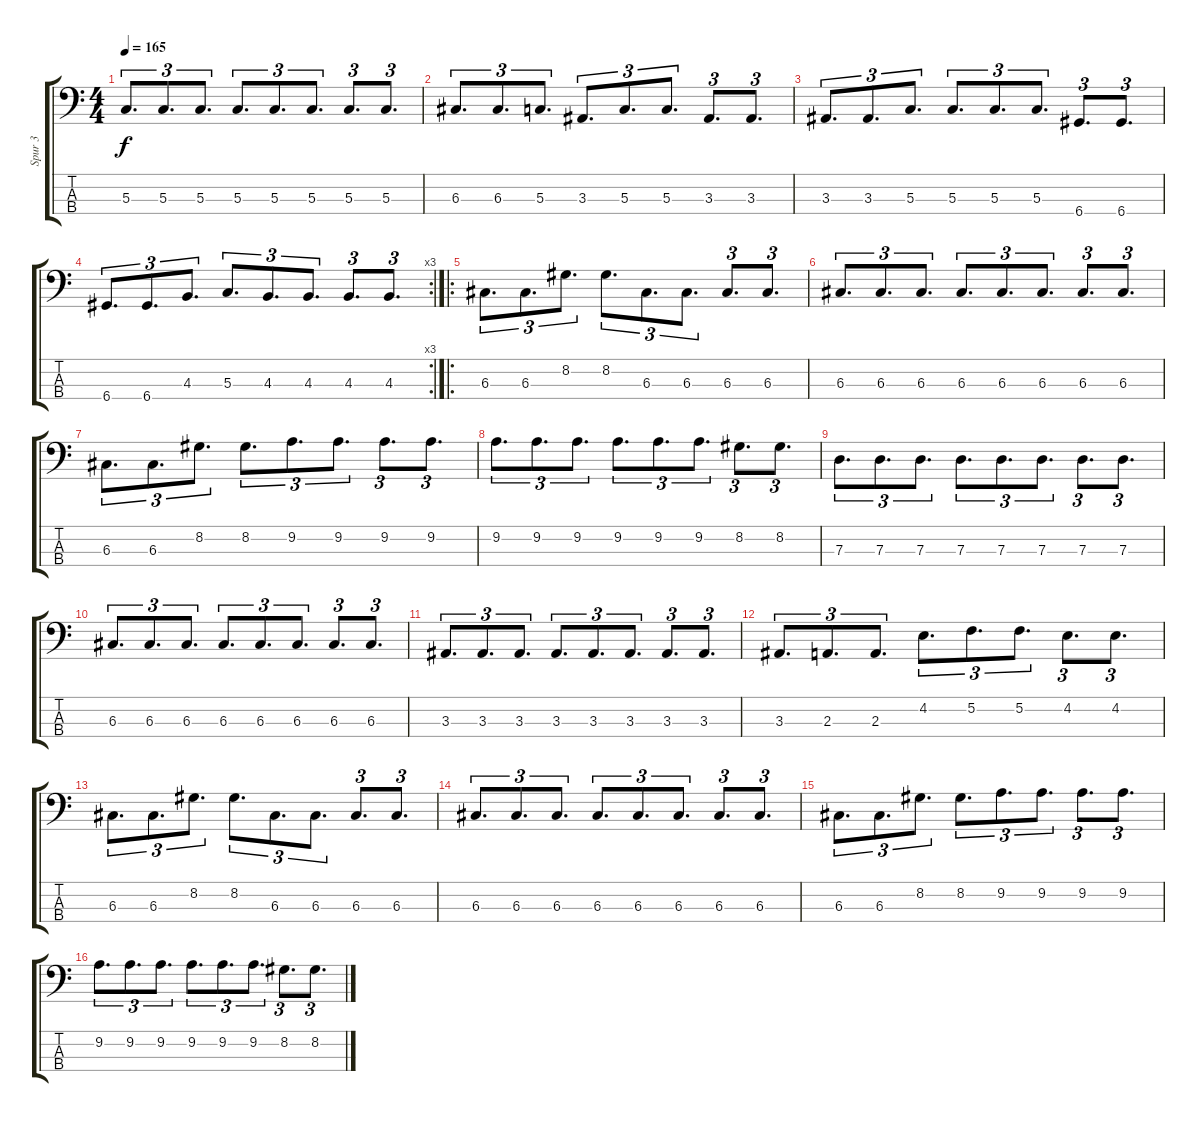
\track ("Spur 3" "Spur 3") {instrument electricbasspick}
\staff {score tabs}
\tuning (F2 C2 G1 D1) {hide}
\ts (4 4)
\tempo 165
\clef f4
\ks c
5.3.8{d tu (3 2) dy f} 5.3.8{d tu (3 2)} 5.3.8{d tu (3 2)} 5.3.8{d tu (3 2)} 5.3.8{d tu (3 2)} 5.3.8{d tu (3 2)} 5.3.8{d tu (3 2)} 5.3.8{d tu (3 2)} |
6.3.8{d tu (3 2)} 6.3.8{d tu (3 2)} 5.3.8{d tu (3 2)} 3.3.8{d tu (3 2)} 5.3.8{d tu (3 2)} 5.3.8{d tu (3 2)} 3.3.8{d tu (3 2)} 3.3.8{d tu (3 2)} |
3.3.8{d tu (3 2)} 3.3.8{d tu (3 2)} 5.3.8{d tu (3 2)} 5.3.8{d tu (3 2)} 5.3.8{d tu (3 2)} 5.3.8{d tu (3 2)} 6.4.8{d tu (3 2)} 6.4.8{d tu (3 2)} |
\rc 3
6.4.8{d tu (3 2)} 6.4.8{d tu (3 2)} 4.3.8{d tu (3 2)} 5.3.8{d tu (3 2)} 4.3.8{d tu (3 2)} 4.3.8{d tu (3 2)} 4.3.8{d tu (3 2)} 4.3.8{d tu (3 2)} |
\ro
6.3.8{d tu (3 2)} 6.3.8{d tu (3 2)} 8.2.8{d tu (3 2)} 8.2.8{d tu (3 2)} 6.3.8{d tu (3 2)} 6.3.8{d tu (3 2)} 6.3.8{d tu (3 2)} 6.3.8{d tu (3 2)} |
6.3.8{d tu (3 2)} 6.3.8{d tu (3 2)} 6.3.8{d tu (3 2)} 6.3.8{d tu (3 2)} 6.3.8{d tu (3 2)} 6.3.8{d tu (3 2)} 6.3.8{d tu (3 2)} 6.3.8{d tu (3 2)} |
6.3.8{d tu (3 2)} 6.3.8{d tu (3 2)} 8.2.8{d tu (3 2)} 8.2.8{d tu (3 2)} 9.2.8{d tu (3 2)} 9.2.8{d tu (3 2)} 9.2.8{d tu (3 2)} 9.2.8{d tu (3 2)} |
9.2.8{d tu (3 2)} 9.2.8{d tu (3 2)} 9.2.8{d tu (3 2)} 9.2.8{d tu (3 2)} 9.2.8{d tu (3 2)} 9.2.8{d tu (3 2)} 8.2.8{d tu (3 2)} 8.2.8{d tu (3 2)} |
7.3.8{d tu (3 2)} 7.3.8{d tu (3 2)} 7.3.8{d tu (3 2)} 7.3.8{d tu (3 2)} 7.3.8{d tu (3 2)} 7.3.8{d tu (3 2)} 7.3.8{d tu (3 2)} 7.3.8{d tu (3 2)} |
6.3.8{d tu (3 2)} 6.3.8{d tu (3 2)} 6.3.8{d tu (3 2)} 6.3.8{d tu (3 2)} 6.3.8{d tu (3 2)} 6.3.8{d tu (3 2)} 6.3.8{d tu (3 2)} 6.3.8{d tu (3 2)} |
3.3.8{d tu (3 2)} 3.3.8{d tu (3 2)} 3.3.8{d tu (3 2)} 3.3.8{d tu (3 2)} 3.3.8{d tu (3 2)} 3.3.8{d tu (3 2)} 3.3.8{d tu (3 2)} 3.3.8{d tu (3 2)} |
3.3.8{d tu (3 2)} 2.3.8{d tu (3 2)} 2.3.8{d tu (3 2)} 4.2.8{d tu (3 2)} 5.2.8{d tu (3 2)} 5.2.8{d tu (3 2)} 4.2.8{d tu (3 2)} 4.2.8{d tu (3 2)} |
6.3.8{d tu (3 2)} 6.3.8{d tu (3 2)} 8.2.8{d tu (3 2)} 8.2.8{d tu (3 2)} 6.3.8{d tu (3 2)} 6.3.8{d tu (3 2)} 6.3.8{d tu (3 2)} 6.3.8{d tu (3 2)} |
6.3.8{d tu (3 2)} 6.3.8{d tu (3 2)} 6.3.8{d tu (3 2)} 6.3.8{d tu (3 2)} 6.3.8{d tu (3 2)} 6.3.8{d tu (3 2)} 6.3.8{d tu (3 2)} 6.3.8{d tu (3 2)} |
6.3.8{d tu (3 2)} 6.3.8{d tu (3 2)} 8.2.8{d tu (3 2)} 8.2.8{d tu (3 2)} 9.2.8{d tu (3 2)} 9.2.8{d tu (3 2)} 9.2.8{d tu (3 2)} 9.2.8{d tu (3 2)} |
9.2.8{d tu (3 2)} 9.2.8{d tu (3 2)} 9.2.8{d tu (3 2)} 9.2.8{d tu (3 2)} 9.2.8{d tu (3 2)} 9.2.8{d tu (3 2)} 8.2.8{d tu (3 2)} 8.2.8{d tu (3 2)}
